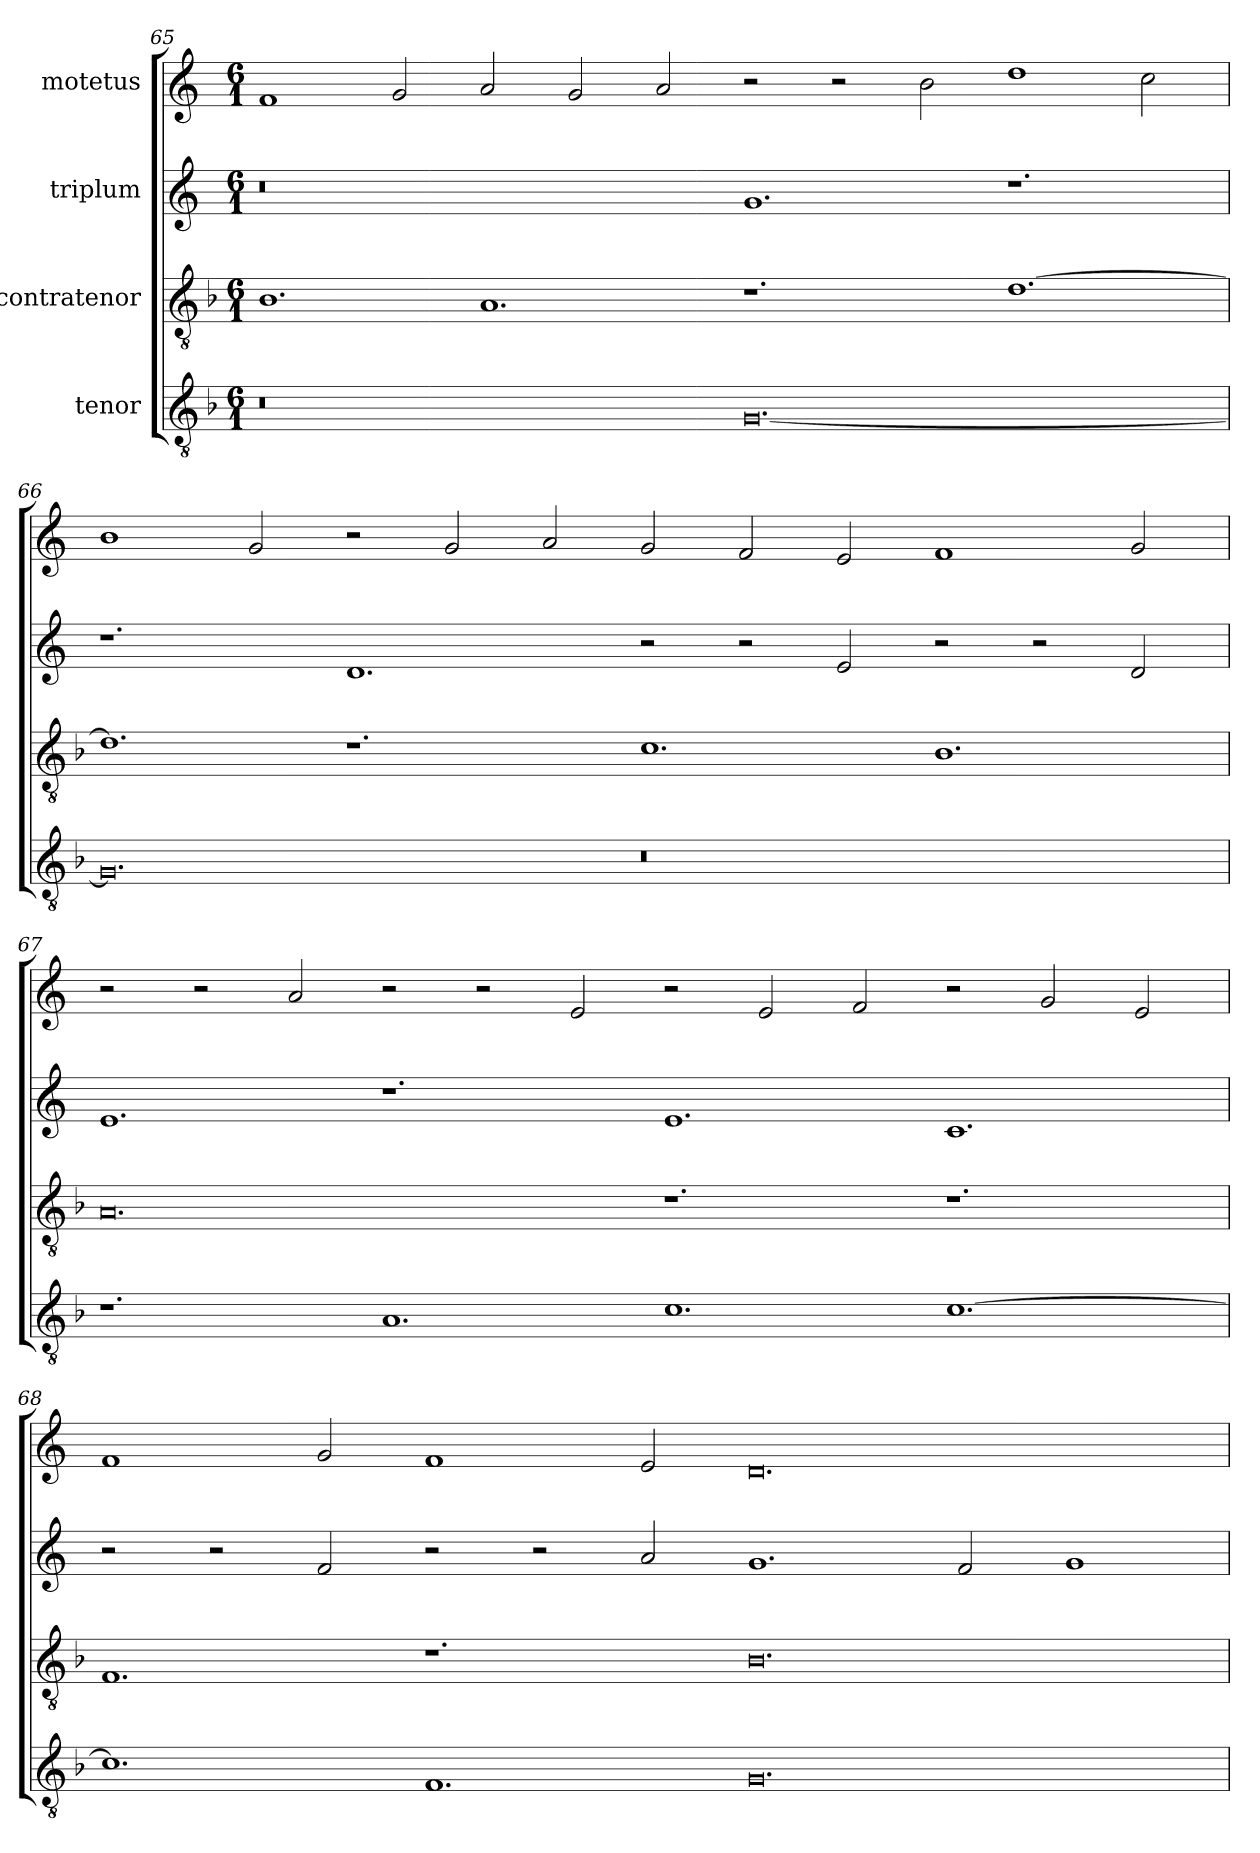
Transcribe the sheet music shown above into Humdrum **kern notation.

**kern	**kern	**kern	**kern
*part4	*part3	*part2	*part1
*staff4	*staff3	*staff2	*staff1
*I"tenor	*I"contratenor	*I"triplum	*I"motetus
*clefGv2	*clefGv2	*clefG2	*clefG2
*k[b-]	*k[b-]	*k[]	*k[]
*F:	*F:	*C:	*C:
*M6/1	*M6/1	*M6/1	*M6/1
=65	=65	=65	=65
0.r	1.B-\	0.r	1f/
.	.	.	2g/
.	1.A/	.	2a/
.	.	.	2g/
.	.	.	2a/
[0.G/	1.r	1.g/	2r
.	.	.	2r
.	.	.	2b\
.	[1.d\	1.r	1dd\
.	.	.	2cc\
!!LO:LB:g=z
=66	=66	=66	=66
0.G/]	1.d\]	1.r	1b\
.	.	.	2g/
.	1.r	1.d/	2r
.	.	.	2g/
.	.	.	2a/
0.r	1.c\	2r	2g/
.	.	2r	2f/
.	.	2e/	2e/
.	1.B-\	2r	1f/
.	.	2r	.
.	.	2d/	2g/
=67	=67	=67	=67
1.r	0.A/	1.e/	2r
.	.	.	2r
.	.	.	2a/
1.A/	.	1.r	2r
.	.	.	2r
.	.	.	2e/
1.c\	1.r	1.e/	2r
.	.	.	2e/
.	.	.	2f/
[1.c\	1.r	1.c/	2r
.	.	.	2g/
.	.	.	2e/
!!LO:LB:g=z
=68	=68	=68	=68
1.c\]	1.F/	2r	1f/
.	.	2r	.
.	.	2f/	2g/
1.F/	1.r	2r	1f/
.	.	2r	.
.	.	2a/	2e/
0.G/	0.B-\	1.g/	0.d/
.	.	2f/	.
.	.	1g/	.
=	=	=	=
*-	*-	*-	*-
